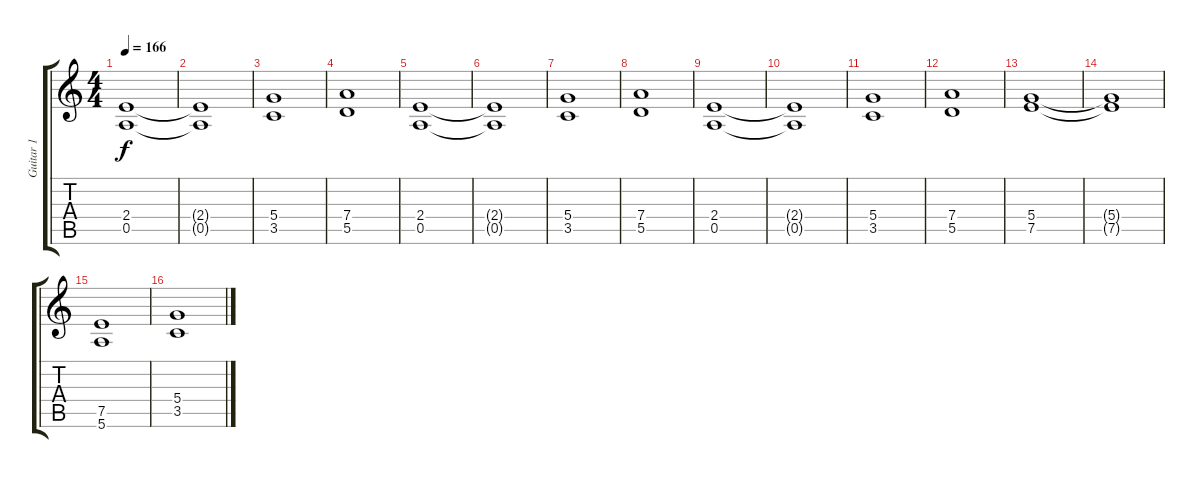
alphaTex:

\track ("Guitar 1" "Guitar 1") {instrument distortionguitar}
\staff {score tabs}
\tuning (E4 B3 G3 D3 A2 E2) {hide}
\ts (4 4)
\tempo 166
\clef g2
\ks c
(2.4 0.5).1{dy f} |
(2.4{t} 0.5{t}).1 |
(5.4 3.5).1 |
(7.4 5.5).1 |
(2.4 0.5).1 |
(2.4{t} 0.5{t}).1 |
(5.4 3.5).1 |
(7.4 5.5).1 |
(2.4 0.5).1 |
(2.4{t} 0.5{t}).1 |
(5.4 3.5).1 |
(7.4 5.5).1 |
(5.4 7.5).1 |
(5.4{t} 7.5{t}).1 |
(7.5 5.6).1 |
(5.4 3.5).1
